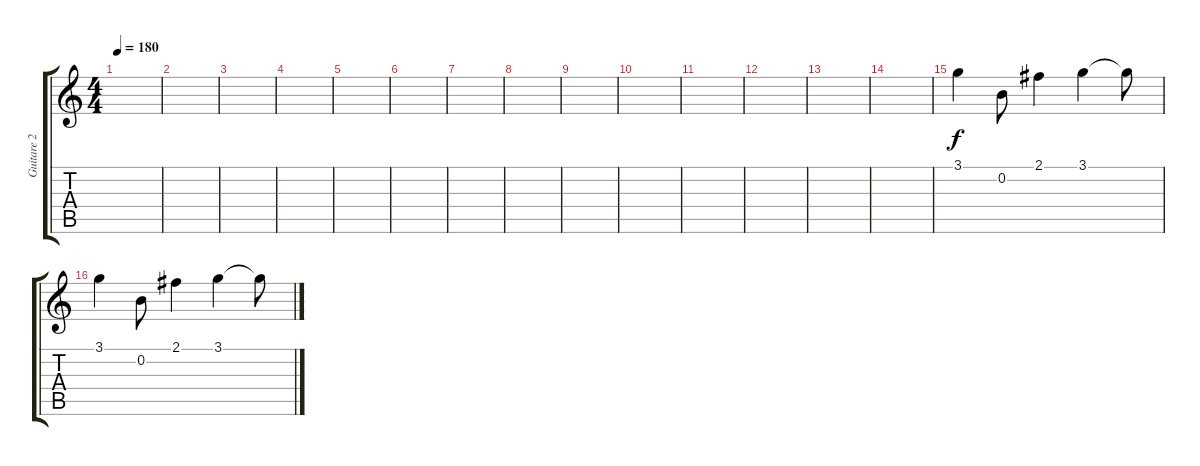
\track ("Guitare 2" "Guitare 2") {instrument electricguitarjazz}
\staff {score tabs}
\tuning (E4 B3 G3 D3 A2 E2) {hide}
\ts (4 4)
\tempo 180
\clef g2
\ks c
|
|
|
|
|
|
|
|
|
|
|
|
|
|
3.1.4 0.2.8 2.1.4 3.1.4 3.1{t}.8 |
3.1.4 0.2.8 2.1.4 3.1.4 3.1{t}.8
